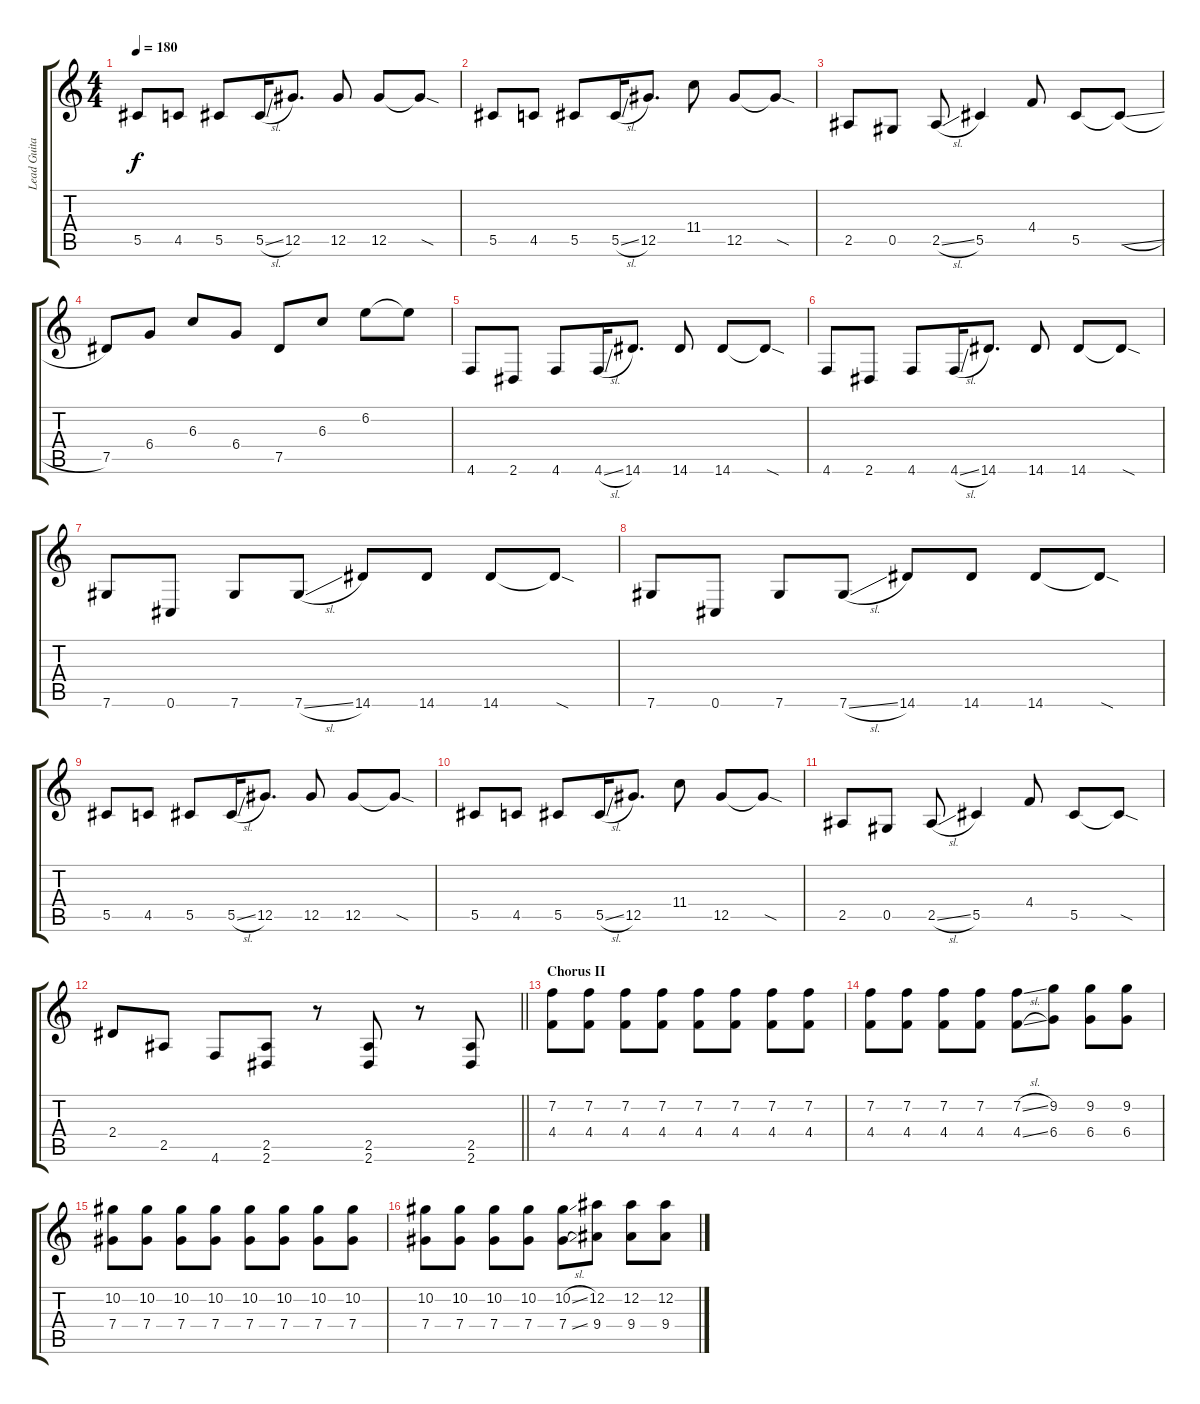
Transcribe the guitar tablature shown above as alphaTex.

\track ("Lead Guitar" "Lead Guita") {instrument distortionguitar}
\staff {score tabs}
\tuning (Eb4 Bb3 Gb3 Db3 Ab2 Db2) {hide}
\ts (4 4)
\tempo 180
\clef g2
\ks c
5.5.8{dy f} 4.5.8 5.5.8 5.5{sl}.16 12.5.8{d} 12.5.8 12.5.8 12.5{sod t}.8 |
5.5.8 4.5.8 5.5.8 5.5{sl}.16 12.5.8{d} 11.4.8 12.5.8 12.5{sod t}.8 |
2.5.8 0.5.8 2.5{sl}.8 5.5.4 4.4.8 5.5.8 5.5{sl t}.8 |
7.5.8 6.4.8 6.3.8 6.4.8 7.5.8 6.3.8 6.2.8 6.2{t}.8 |
4.6.8 2.6.8 4.6.8 4.6{sl}.16 14.6.8{d} 14.6.8 14.6.8 14.6{sod t}.8 |
4.6.8 2.6.8 4.6.8 4.6{sl}.16 14.6.8{d} 14.6.8 14.6.8 14.6{sod t}.8 |
7.6.8 0.6.8 7.6.8 7.6{sl}.8 14.6.8 14.6.8 14.6.8 14.6{sod t}.8 |
7.6.8 0.6.8 7.6.8 7.6{sl}.8 14.6.8 14.6.8 14.6.8 14.6{sod t}.8 |
5.5.8 4.5.8 5.5.8 5.5{sl}.16 12.5.8{d} 12.5.8 12.5.8 12.5{sod t}.8 |
5.5.8 4.5.8 5.5.8 5.5{sl}.16 12.5.8{d} 11.4.8 12.5.8 12.5{sod t}.8 |
2.5.8 0.5.8 2.5{sl}.8 5.5.4 4.4.8 5.5.8 5.5{sod t}.8 |
\barLineRight lightlight
2.4.8 2.5.8 4.6.8 (2.5 2.6).8 r.8 (2.5 2.6).8 r.8 (2.5 2.6).8 |
\section ("" "Chorus II")
(7.2 4.4).8 (7.2 4.4).8 (7.2 4.4).8 (7.2 4.4).8 (7.2 4.4).8 (7.2 4.4).8 (7.2 4.4).8 (7.2 4.4).8 |
(7.2 4.4).8 (7.2 4.4).8 (7.2 4.4).8 (7.2 4.4).8 (7.2{sl} 4.4{sl}).8 (9.2 6.4).8 (9.2 6.4).8 (9.2 6.4).8 |
(10.2 7.4).8 (10.2 7.4).8 (10.2 7.4).8 (10.2 7.4).8 (10.2 7.4).8 (10.2 7.4).8 (10.2 7.4).8 (10.2 7.4).8 |
(10.2 7.4).8 (10.2 7.4).8 (10.2 7.4).8 (10.2 7.4).8 (10.2{sl} 7.4{sl}).8 (12.2 9.4).8 (12.2 9.4).8 (12.2 9.4).8
